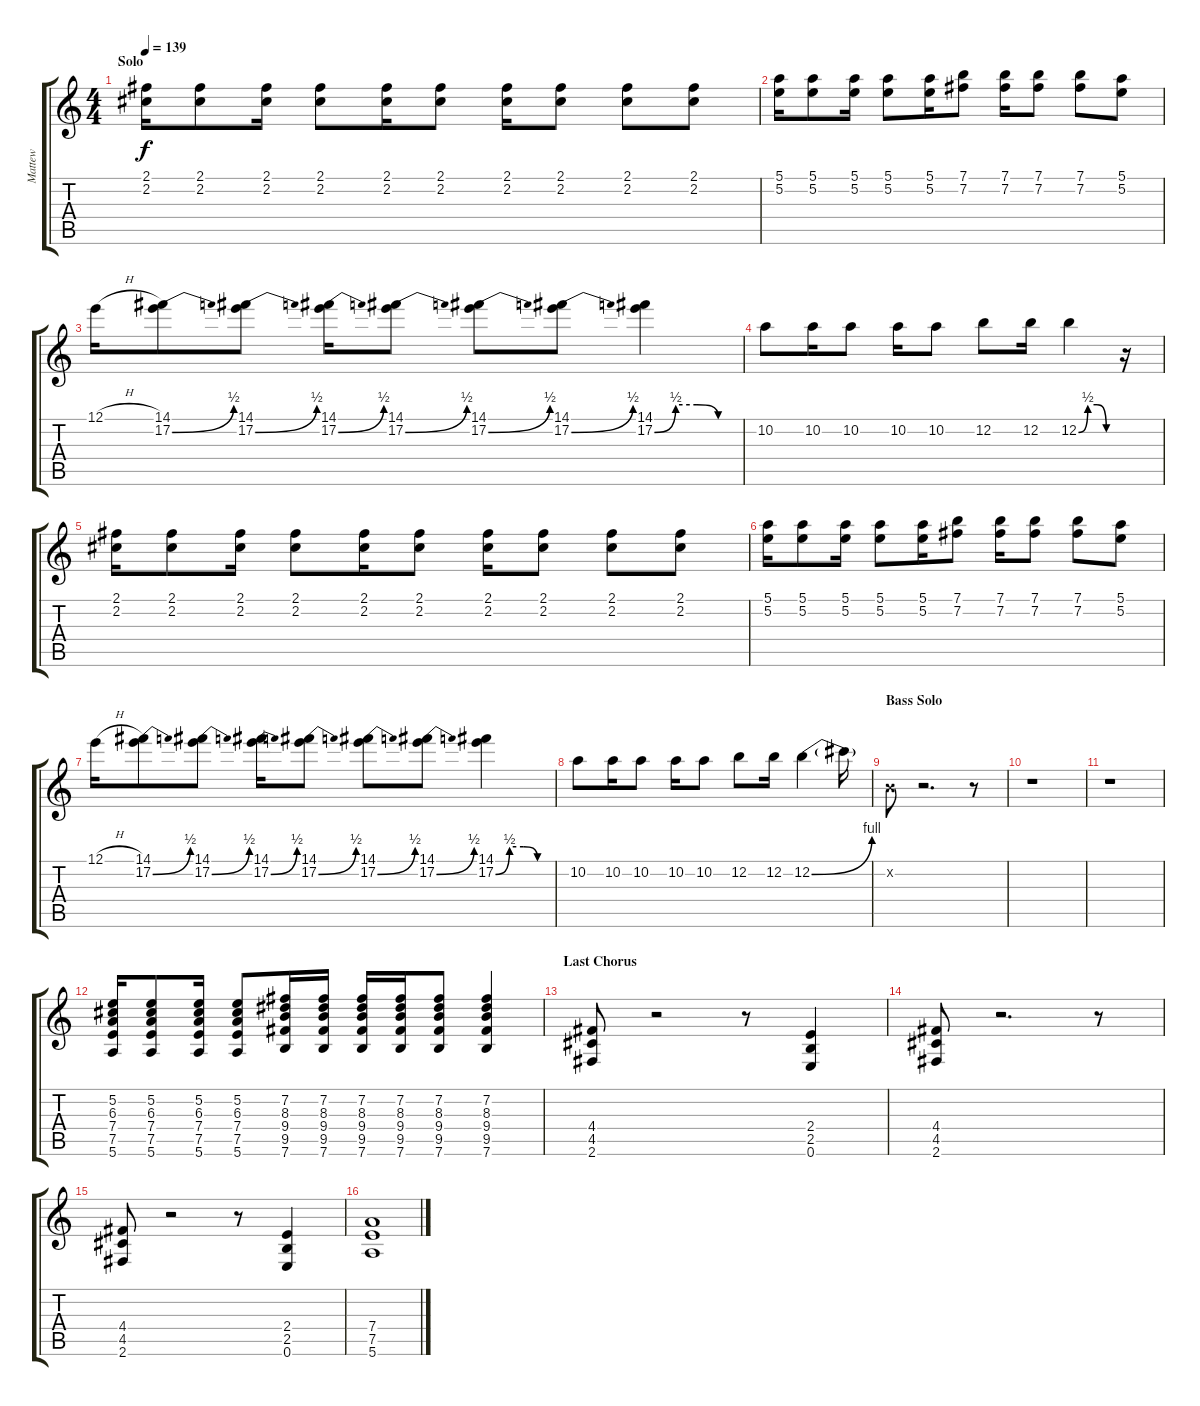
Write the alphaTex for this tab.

\track ("Mattew" "Mattew") {instrument overdrivenguitar}
\staff {score tabs}
\tuning (E4 B3 G3 D3 A2 E2) {hide}
\ts (4 4)
\section ("" "Solo")
\tempo 139
\clef g2
\ks c
(2.1 2.2).16{dy f volume 14} (2.1 2.2).8 (2.1 2.2).16 (2.1 2.2).8 (2.1 2.2).16 (2.1 2.2).8 (2.1 2.2).16 (2.1 2.2).8 (2.1 2.2).8 (2.1 2.2).8 |
(5.1 5.2).16 (5.1 5.2).8 (5.1 5.2).16 (5.1 5.2).8 (5.1 5.2).16 (7.1 7.2).8 (7.1 7.2).16 (7.1 7.2).8 (7.1 7.2).8 (5.1 5.2).8 |
12.1{h}.16 (14.1 17.2{be (bend 0 0 60 2)}).8 (14.1 17.2{be (bend 0 0 60 2)}).8 (14.1 17.2{be (bend 0 0 60 2)}).16 (14.1 17.2{be (bend 0 0 60 2)}).8 (14.1 17.2{be (bend 0 0 60 2)}).8 (14.1 17.2{be (bend 0 0 60 2)}).8 (14.1 17.2{be (custom 0 0 15 2 30 2 45 0 60 0)}).4 |
10.2.8 10.2.16 10.2.8 10.2.16 10.2.8 12.2.8 12.2.16 12.2{be (custom 0 0 15 2 30 2 45 0 60 0)}.4 r.16 |
(2.1 2.2).16{volume 14} (2.1 2.2).8 (2.1 2.2).16 (2.1 2.2).8 (2.1 2.2).16 (2.1 2.2).8 (2.1 2.2).16 (2.1 2.2).8 (2.1 2.2).8 (2.1 2.2).8 |
(5.1 5.2).16 (5.1 5.2).8 (5.1 5.2).16 (5.1 5.2).8 (5.1 5.2).16 (7.1 7.2).8 (7.1 7.2).16 (7.1 7.2).8 (7.1 7.2).8 (5.1 5.2).8 |
12.1{h}.16 (14.1 17.2{be (bend 0 0 60 2)}).8 (14.1 17.2{be (bend 0 0 60 2)}).8 (14.1 17.2{be (bend 0 0 60 2)}).16 (14.1 17.2{be (bend 0 0 60 2)}).8 (14.1 17.2{be (bend 0 0 60 2)}).8 (14.1 17.2{be (bend 0 0 60 2)}).8 (14.1 17.2{be (custom 0 0 15 2 30 2 45 0 60 0)}).4 |
10.2.8 10.2.16 10.2.8 10.2.16 10.2.8 12.2.8 12.2.16 12.2{be (bend 0 0 60 4)}.4 12.2{t}.16 |
\section ("" "Bass Solo")
0.2{x}.8 r.2{d} r.8 |
r.1 |
r.1 |
(5.2 6.3 7.4 7.5 5.6).16{volume 10} (5.2 6.3 7.4 7.5 5.6).8 (5.2 6.3 7.4 7.5 5.6).16 (5.2 6.3 7.4 7.5 5.6).8 (7.2 8.3 9.4 9.5 7.6).16 (7.2 8.3 9.4 9.5 7.6).16 (7.2 8.3 9.4 9.5 7.6).16 (7.2 8.3 9.4 9.5 7.6).16 (7.2 8.3 9.4 9.5 7.6).8 (7.2 8.3 9.4 9.5 7.6).4 |
\section ("" "Last Chorus")
(4.4 4.5 2.6).8{volume 13} r.2 r.8 (2.4 2.5 0.6).4 |
(4.4 4.5 2.6).8 r.2{d} r.8 |
(4.4 4.5 2.6).8 r.2 r.8 (2.4 2.5 0.6).4 |
(7.4 7.5 5.6).1{volume 10}
